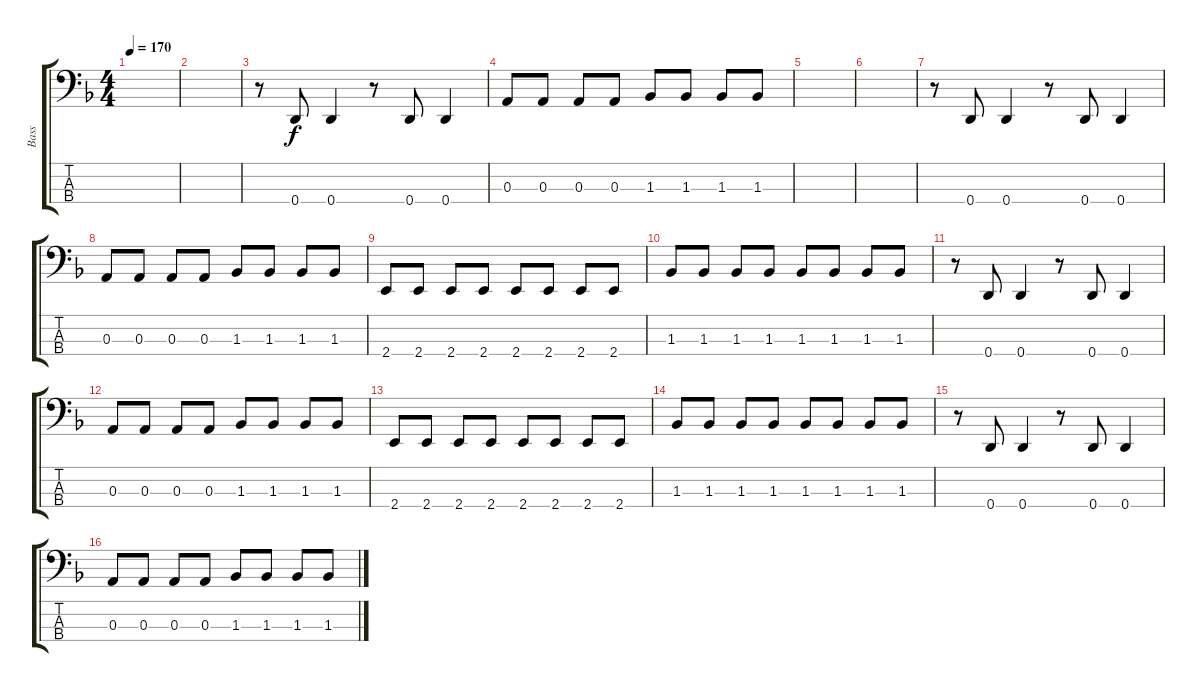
\track ("Bass" "Bass") {instrument electricbassfinger}
\staff {score tabs}
\tuning (G2 D2 A1 D1) {hide}
\ts (4 4)
\tempo 170
\clef f4
\ks f
|
|
r.8 0.4.8 0.4.4 r.8 0.4.8 0.4.4 |
0.3.8 0.3.8 0.3.8 0.3.8 1.3.8 1.3.8 1.3.8 1.3.8 |
|
|
r.8 0.4.8 0.4.4 r.8 0.4.8 0.4.4 |
0.3.8 0.3.8 0.3.8 0.3.8 1.3.8 1.3.8 1.3.8 1.3.8 |
2.4.8 2.4.8 2.4.8 2.4.8 2.4.8 2.4.8 2.4.8 2.4.8 |
1.3.8 1.3.8 1.3.8 1.3.8 1.3.8 1.3.8 1.3.8 1.3.8 |
r.8 0.4.8 0.4.4 r.8 0.4.8 0.4.4 |
0.3.8 0.3.8 0.3.8 0.3.8 1.3.8 1.3.8 1.3.8 1.3.8 |
2.4.8 2.4.8 2.4.8 2.4.8 2.4.8 2.4.8 2.4.8 2.4.8 |
1.3.8 1.3.8 1.3.8 1.3.8 1.3.8 1.3.8 1.3.8 1.3.8 |
r.8 0.4.8 0.4.4 r.8 0.4.8 0.4.4 |
0.3.8 0.3.8 0.3.8 0.3.8 1.3.8 1.3.8 1.3.8 1.3.8
